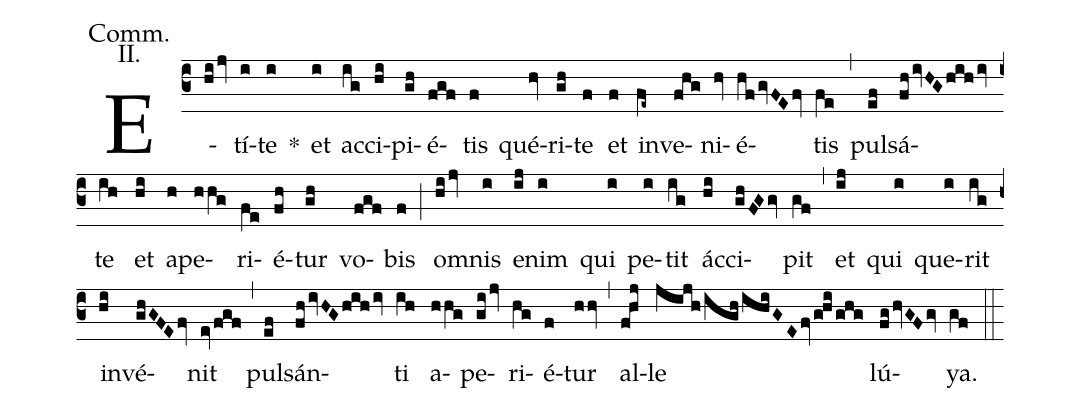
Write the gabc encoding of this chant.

annotation: Comm.;
annotation: II.;
%%
(c3)
E(hijv)tí(i)te(i) *() et(i) ac(ig)ci(hi)pi(gh)é(fgf)tis(f) qué(hv)ri(gh)te(f) et(f) in(fe~)ve(fhg)ni(hv)é(hfgvFEfv)tis(fe) (,)
pul(ef)sá(fhivHGhihiv)te(ih) et(hi) a(h)pe(hhg)ri(fe)é(fh)tur(gh) vo(fgf)bis(f) (;)
om(hijv)nis(i) e(ij)nim(i) qui(i) pe(i)tit(ig) ác(hi)ci(ghFGgv)pit(gf) (,)
et(ij) qui(i) que(i)rit(ig) in(hi)vé(ghGFEfv)nit(evfgf) (,)
pul(ef)sán(fhivHGhihiv)ti(ih) a(hhg)pe(gijv)ri(hg)é(f)tur(hhv) (,)
al(fhj)le(jijhighihiGEfvghighg) lú(fghvGFgv)ya.(gf) (::)
